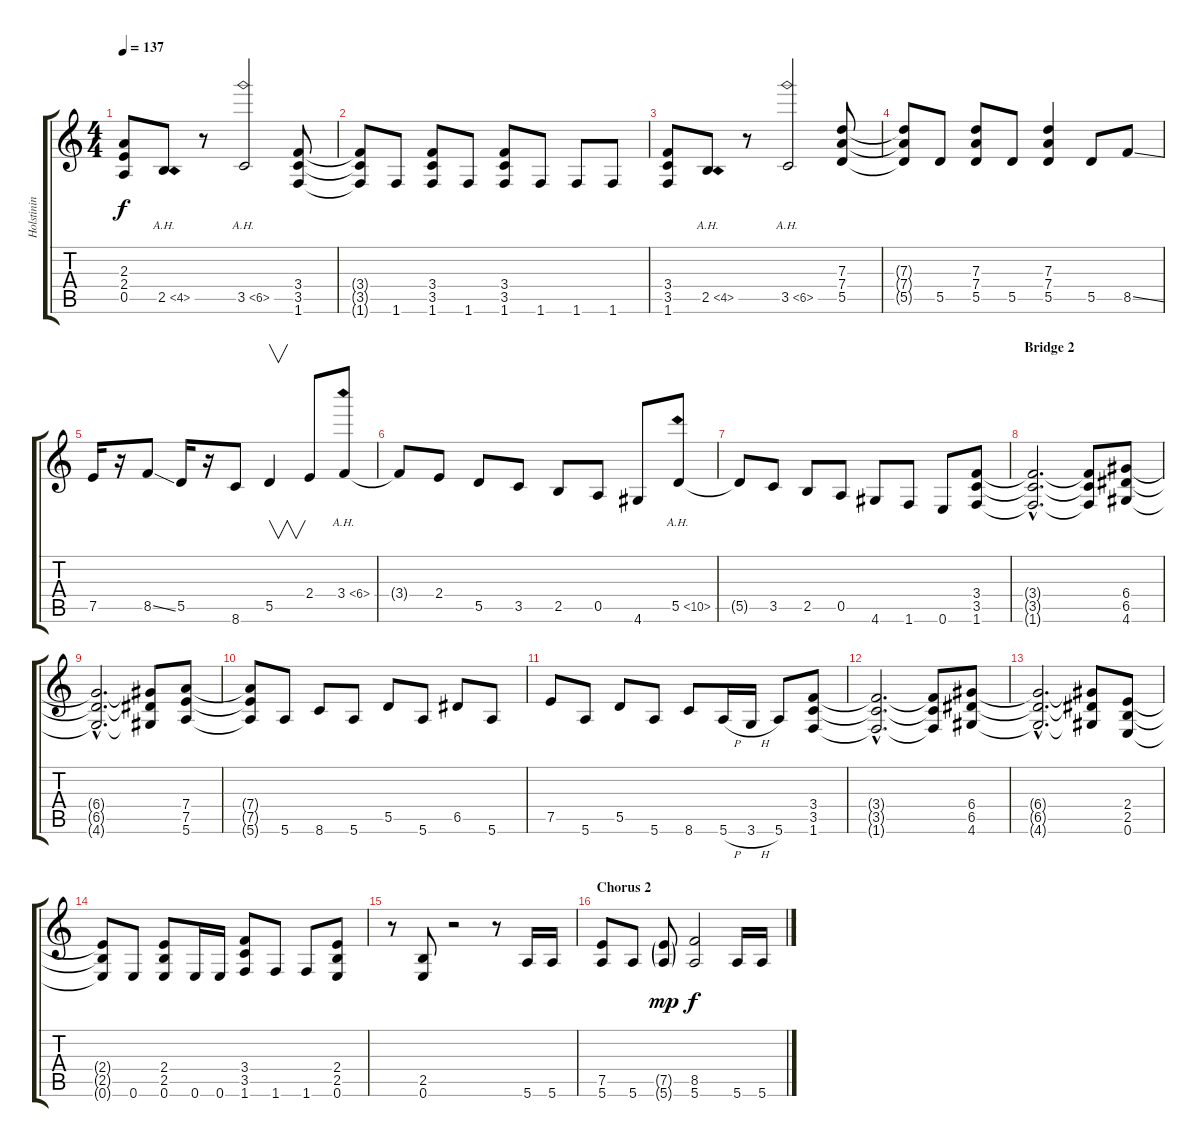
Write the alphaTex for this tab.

\track ("Holstinin" "Holstinin") {instrument overdrivenguitar}
\staff {score tabs}
\tuning (E4 B3 G3 D3 A2 E2) {hide}
\ts (4 4)
\tempo 137
\clef g2
\ks c
(2.3 2.4 0.5).8{dy f} 2.5{ah 2}.8 r.8 3.5{ah 3}.2 (3.4 3.5 1.6).8 |
(3.4{t} 3.5{t} 1.6{t}).8 1.6.8 (3.4 3.5 1.6).8 1.6.8 (3.4 3.5 1.6).8 1.6.8 1.6.8 1.6.8 |
(3.4 3.5 1.6).8 2.5{ah 2}.8 r.8 3.5{ah 3}.2 (7.3 7.4 5.5).8 |
(7.3{t} 7.4{t} 5.5{t}).8 5.5.8 (7.3 7.4 5.5).8 5.5.8 (7.3 7.4 5.5).4 5.5.8 8.5{ss}.8 |
7.5.16 r.16 8.5{ss}.8 5.5.16 r.16 8.6.8 5.5.4{v} 2.4.8 3.4{ah 3}.8 |
3.4{t}.8 2.4.8 5.5.8 3.5.8 2.5.8 0.5.8 4.6.8 5.5{ah 5}.8 |
5.5{t}.8 3.5.8 2.5.8 0.5.8 4.6.8 1.6.8 0.6.8 (3.4 3.5 1.6).8 |
\section ("" "Bridge 2")
(3.4{hac t} 3.5{hac t} 1.6{hac t}).2{d} (3.4{t} 3.5{t} 1.6{t}).8 (6.4 6.5 4.6).8 |
(6.4{hac t} 6.5{hac t} 4.6{hac t}).2{d} (6.4{t} 6.5{t} 4.6{t}).8 (7.4 7.5 5.6).8 |
(7.4{t} 7.5{t} 5.6{t}).8 5.6.8 8.6.8 5.6.8 5.5.8 5.6.8 6.5.8 5.6.8 |
7.5.8 5.6.8 5.5.8 5.6.8 8.6.8 5.6{h}.16 3.6{h}.16 5.6.8 (3.4 3.5 1.6).8 |
(3.4{hac t} 3.5{hac t} 1.6{hac t}).2{d} (3.4{t} 3.5{t} 1.6{t}).8 (6.4 6.5 4.6).8 |
(6.4{hac t} 6.5{hac t} 4.6{hac t}).2{d} (6.4{t} 6.5{t} 4.6{t}).8 (2.4 2.5 0.6).8 |
(2.4{t} 2.5{t} 0.6{t}).8 0.6.8 (2.4 2.5 0.6).8 0.6.16 0.6.16 (3.4 3.5 1.6).8 1.6.8 1.6.8 (2.4 2.5 0.6).8 |
r.8 (2.5 0.6).8 r.2 r.8 5.6.16 5.6.16 |
\section ("" "Chorus 2")
(7.5 5.6).8 5.6.8 (7.5{g} 5.6{g}).8{dy mp} (8.5 5.6).2{dy f} 5.6.16 5.6.16
